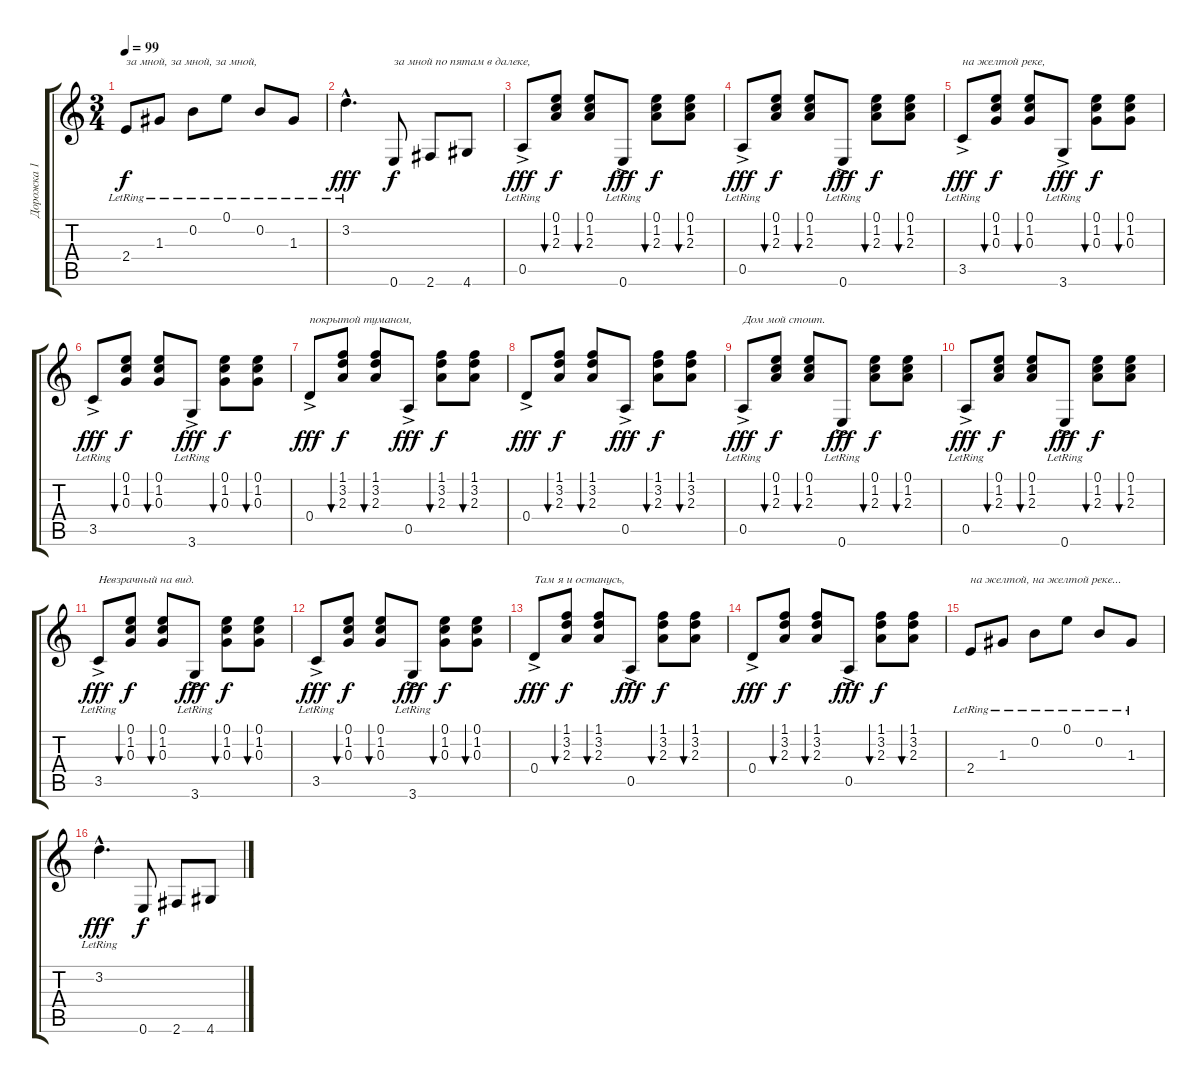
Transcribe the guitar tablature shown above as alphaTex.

\track ("Дорожка 1" "Дорожка 1") {instrument acousticguitarsteel}
\staff {score tabs}
\tuning (E4 B3 G3 D3 A2 E2) {hide}
\ts (3 4)
\tempo 99
\clef g2
\ks c
2.4{lr}.8{txt "за мной, за мной, за мной," dy f} 1.3{lr}.8 0.2{lr}.8 0.1{lr}.8 0.2{lr}.8 1.3{lr}.8 |
3.2{hac lr}.4{d dy fff} 0.6.8{txt "за мной по пятам в далеке," dy f} 2.6.8 4.6.8 |
0.5{ac lr}.8{dy fff} (0.1 1.2 2.3).8{bu 60 dy f} (0.1 1.2 2.3).8{bu 60} 0.6{ac lr}.8{dy fff} (0.1 1.2 2.3).8{bu 60 dy f} (0.1 1.2 2.3).8{bu 60} |
0.5{ac lr}.8{dy fff} (0.1 1.2 2.3).8{bu 60 dy f} (0.1 1.2 2.3).8{bu 60} 0.6{ac lr}.8{dy fff} (0.1 1.2 2.3).8{bu 60 dy f} (0.1 1.2 2.3).8{bu 60} |
3.5{ac lr}.8{txt "на желтой реке," dy fff} (0.1 1.2 0.3).8{bu 60 dy f} (0.1 1.2 0.3).8{bu 60} 3.6{ac lr}.8{dy fff} (0.1 1.2 0.3).8{bu 60 dy f} (0.1 1.2 0.3).8{bu 60} |
3.5{ac lr}.8{dy fff} (0.1 1.2 0.3).8{bu 60 dy f} (0.1 1.2 0.3).8{bu 60} 3.6{ac lr}.8{dy fff} (0.1 1.2 0.3).8{bu 60 dy f} (0.1 1.2 0.3).8{bu 60} |
0.4{ac}.8{txt "покрытой туманом," dy fff} (1.1 3.2 2.3).8{bu 60 dy f} (1.1 3.2 2.3).8{bu 60} 0.5{ac}.8{dy fff} (1.1 3.2 2.3).8{bu 60 dy f} (1.1 3.2 2.3).8{bu 60} |
0.4{ac}.8{dy fff} (1.1 3.2 2.3).8{bu 60 dy f} (1.1 3.2 2.3).8{bu 60} 0.5{ac}.8{dy fff} (1.1 3.2 2.3).8{bu 60 dy f} (1.1 3.2 2.3).8{bu 60} |
0.5{ac lr}.8{txt "Дом мой стоит." dy fff} (0.1 1.2 2.3).8{bu 60 dy f} (0.1 1.2 2.3).8{bu 60} 0.6{ac lr}.8{dy fff} (0.1 1.2 2.3).8{bu 60 dy f} (0.1 1.2 2.3).8{bu 60} |
0.5{ac lr}.8{dy fff} (0.1 1.2 2.3).8{bu 60 dy f} (0.1 1.2 2.3).8{bu 60} 0.6{ac lr}.8{dy fff} (0.1 1.2 2.3).8{bu 60 dy f} (0.1 1.2 2.3).8{bu 60} |
3.5{ac lr}.8{txt "Невзрачный на вид." dy fff} (0.1 1.2 0.3).8{bu 60 dy f} (0.1 1.2 0.3).8{bu 60} 3.6{ac lr}.8{dy fff} (0.1 1.2 0.3).8{bu 60 dy f} (0.1 1.2 0.3).8{bu 60} |
3.5{ac lr}.8{dy fff} (0.1 1.2 0.3).8{bu 60 dy f} (0.1 1.2 0.3).8{bu 60} 3.6{ac lr}.8{dy fff} (0.1 1.2 0.3).8{bu 60 dy f} (0.1 1.2 0.3).8{bu 60} |
0.4{ac}.8{txt "Там я и останусь," dy fff} (1.1 3.2 2.3).8{bu 60 dy f} (1.1 3.2 2.3).8{bu 60} 0.5{ac}.8{dy fff} (1.1 3.2 2.3).8{bu 60 dy f} (1.1 3.2 2.3).8{bu 60} |
0.4{ac}.8{dy fff} (1.1 3.2 2.3).8{bu 60 dy f} (1.1 3.2 2.3).8{bu 60} 0.5{ac}.8{dy fff} (1.1 3.2 2.3).8{bu 60 dy f} (1.1 3.2 2.3).8{bu 60} |
2.4{lr}.8{txt "на желтой, на желтой реке..."} 1.3{lr}.8 0.2{lr}.8 0.1{lr}.8 0.2{lr}.8 1.3{lr}.8 |
3.2{hac lr}.4{d dy fff} 0.6.8{dy f} 2.6.8 4.6.8
